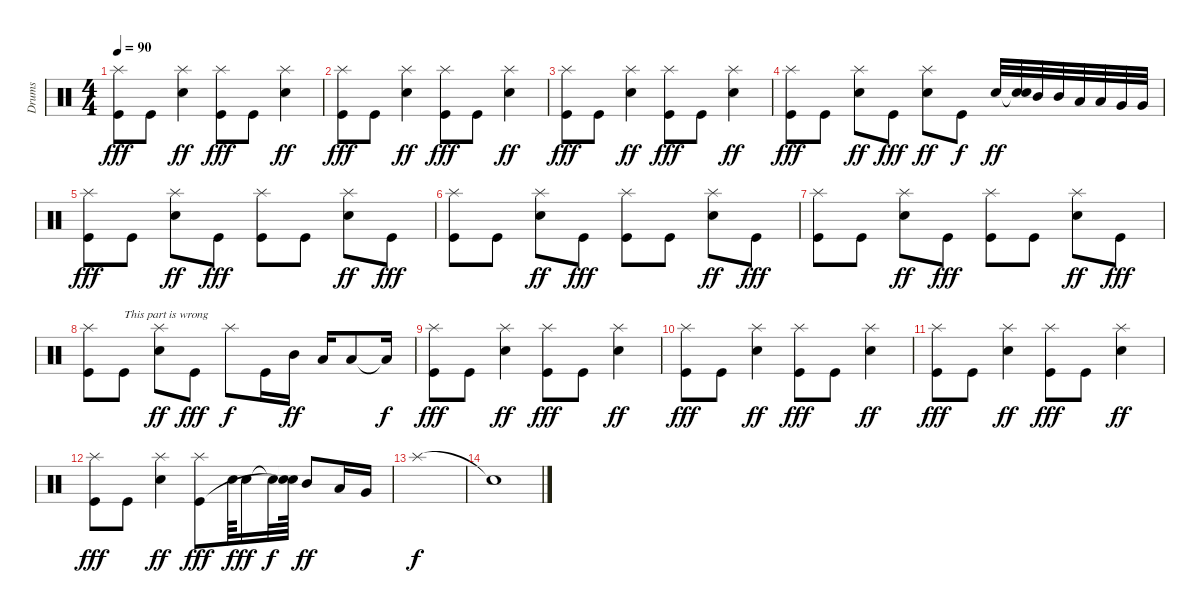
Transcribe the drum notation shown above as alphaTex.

\track ("Drums" "Drums") {instrument percussion}
\staff {score}
\articulation defaults
\ts (4 4)
\tempo 90
\clef neutral
\ks c
("Splash (hit)" "Kick (hit)").8{dy fff} "Kick (hit)".8 ("Splash (hit)" "Snare (hit) 2").4{dy ff} ("Splash (hit)" "Kick (hit)").8{dy fff} "Kick (hit)".8 ("Splash (hit)" "Snare (hit) 2").4{dy ff} |
("Splash (hit)" "Kick (hit)").8{dy fff} "Kick (hit)".8 ("Splash (hit)" "Snare (hit) 2").4{dy ff} ("Splash (hit)" "Kick (hit)").8{dy fff} "Kick (hit)".8 ("Splash (hit)" "Snare (hit) 2").4{dy ff} |
("Splash (hit)" "Kick (hit)").8{dy fff} "Kick (hit)".8 ("Splash (hit)" "Snare (hit) 2").4{dy ff} ("Splash (hit)" "Kick (hit)").8{dy fff} "Kick (hit)".8 ("Splash (hit)" "Snare (hit) 2").4{dy ff} |
("Splash (hit)" "Kick (hit)").8{dy fff} "Kick (hit)".8 ("Splash (hit)" "Snare (hit) 2").8{dy ff} "Kick (hit)".8{dy fff} ("Splash (hit)" "Snare (hit) 2").8{dy ff} "Kick (hit)".8{dy f} "Snare (hit) 2".32{dy ff} ("Snare (hit)"{t} "Snare (hit) 2").32 "Mid Tom (hit)".32 "Mid Tom (hit)".32 "Low Tom (hit)".32 "Low Tom (hit)".32 "Very Low Tom (hit)".32 "Very Low Tom (hit)".32 |
("Splash (hit)" "Kick (hit)").8{dy fff} "Kick (hit)".8 ("Splash (hit)" "Snare (hit) 2").8{dy ff} "Kick (hit)".8{dy fff} ("Splash (hit)" "Kick (hit)").8 "Kick (hit)".8 ("Splash (hit)" "Snare (hit) 2").8{dy ff} "Kick (hit)".8{dy fff} |
("Splash (hit)" "Kick (hit)").8 "Kick (hit)".8 ("Splash (hit)" "Snare (hit) 2").8{dy ff} "Kick (hit)".8{dy fff} ("Splash (hit)" "Kick (hit)").8 "Kick (hit)".8 ("Splash (hit)" "Snare (hit) 2").8{dy ff} "Kick (hit)".8{dy fff} |
("Splash (hit)" "Kick (hit)").8 "Kick (hit)".8 ("Splash (hit)" "Snare (hit) 2").8{dy ff} "Kick (hit)".8{dy fff} ("Splash (hit)" "Kick (hit)").8 "Kick (hit)".8 ("Splash (hit)" "Snare (hit) 2").8{dy ff} "Kick (hit)".8{dy fff} |
("Splash (hit)" "Kick (hit)").8 "Kick (hit)".8{txt "This part is wrong"} ("Splash (hit)" "Snare (hit) 2").8{dy ff} "Kick (hit)".8{dy fff} "Splash (hit)".8{dy f} "Kick (hit)".16 "Mid Tom (hit)".16{dy ff} "Low Tom (hit)".16 "Low Floor Tom (hit)".8 "Low Floor Tom (hit)"{t}.16{dy f} |
("Splash (hit)" "Kick (hit)").8{dy fff} "Kick (hit)".8 ("Splash (hit)" "Snare (hit) 2").4{dy ff} ("Splash (hit)" "Kick (hit)").8{dy fff} "Kick (hit)".8 ("Splash (hit)" "Snare (hit) 2").4{dy ff} |
("Splash (hit)" "Kick (hit)").8{dy fff} "Kick (hit)".8 ("Splash (hit)" "Snare (hit) 2").4{dy ff} ("Splash (hit)" "Kick (hit)").8{dy fff} "Kick (hit)".8 ("Splash (hit)" "Snare (hit) 2").4{dy ff} |
("Splash (hit)" "Kick (hit)").8{dy fff} "Kick (hit)".8 ("Splash (hit)" "Snare (hit) 2").4{dy ff} ("Splash (hit)" "Kick (hit)").8{dy fff} "Kick (hit)".8 ("Splash (hit)" "Snare (hit) 2").4{dy ff} |
("Splash (hit)" "Kick (hit)").8{dy fff} "Kick (hit)".8 ("Splash (hit)" "Snare (hit) 2").4{dy ff} ("Splash (hit)" "Kick (hit)").8{dy fff} "Snare (hit) 2".64{dy f} "Snare (hit) 2".16{dy ff} "Snare (hit)"{t}.32{dy f} ("Snare (hit)"{t} "Snare (hit)"{t}).64 "Mid Tom (hit)".8{dy ff} "Low Tom (hit)".16 "Very Low Tom (hit)".16 |
"Splash (hit)".1{dy f} |
"Snare (hit)"{t}.1
